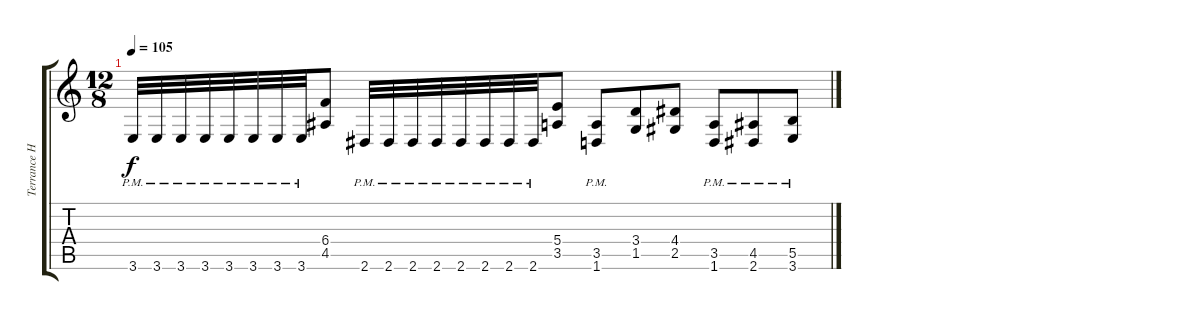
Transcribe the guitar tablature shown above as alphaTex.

\track ("Terrance Hobbs" "Terrance H") {instrument overdrivenguitar}
\staff {score tabs}
\tuning (Db4 Ab3 E3 B2 Gb2 Db2) {hide}
\ts (12 8)
\tempo 105
\clef g2
\ks c
3.6{pm}.32{dy f} 3.6{pm}.32 3.6{pm}.32 3.6{pm}.32 3.6{pm}.32 3.6{pm}.32 3.6{pm}.32 3.6{pm}.32 (6.4 4.5).8 2.6{pm}.32 2.6{pm}.32 2.6{pm}.32 2.6{pm}.32 2.6{pm}.32 2.6{pm}.32 2.6{pm}.32 2.6{pm}.32 (5.4 3.5).8 (3.5{pm} 1.6{pm}).8 (3.4 1.5).8 (4.4 2.5).8 (3.5{pm} 1.6{pm}).8 (4.5{pm} 2.6{pm}).8 (5.5{pm} 3.6{pm}).8
